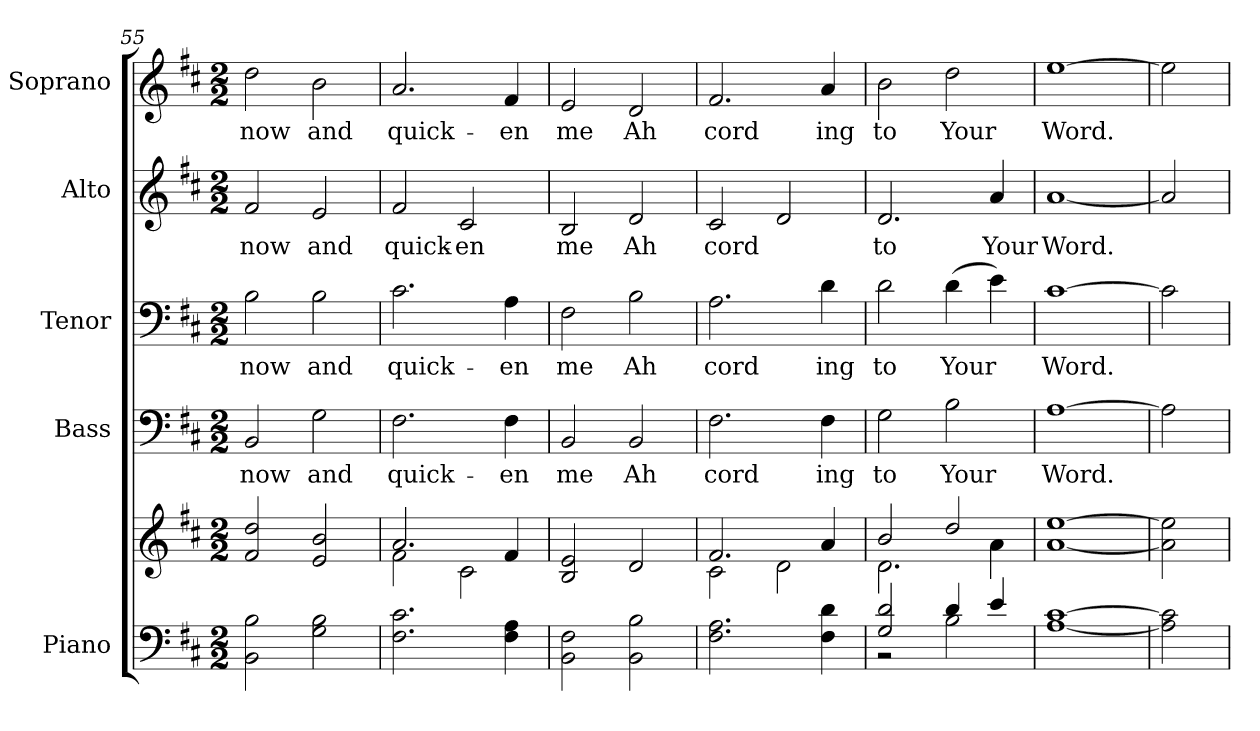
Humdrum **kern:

**kern	**kern	**kern	**text	**kern	**text	**kern	**text	**kern	**text
*part5	*part5	*part4	*part4	*part3	*part3	*part2	*part2	*part1	*part1
*staff6	*staff5	*staff4	*staff4	*staff3	*staff3	*staff2	*staff2	*staff1	*staff1
*I"Piano	*	*I"Bass	*	*I"Tenor	*	*I"Alto	*	*I"Soprano	*
*I'Pno.	*	*I'B.	*	*I'T.	*	*I'A.	*	*I'S.	*
*clefF4	*clefG2	*clefF4	*	*clefF4	*	*clefG2	*	*clefG2	*
*k[f#c#]	*k[f#c#]	*k[f#c#]	*	*k[f#c#]	*	*k[f#c#]	*	*k[f#c#]	*
*D:	*D:	*D:	*	*D:	*	*D:	*	*D:	*
*M2/2	*M2/2	*M2/2	*	*M2/2	*	*M2/2	*	*M2/2	*
=55	=55	=55	=55	=55	=55	=55	=55	=55	=55
!	!	!	!LO:LY:b:color=#000000	!	!	!	!	!	!
!	!	!	!	!	!LO:LY:b:color=#000000	!	!	!	!
!	!	!	!	!	!	!	!LO:LY:b:color=#000000	!	!
!	!	!	!	!	!	!	!	!	!LO:LY:b:color=#000000
2BBi\ 2Bi	2f#i/ 2ddi	2BBi/	now	2Bi\	now	2f#i/	now	2ddi\	now
!	!	!	!LO:LY:b:color=#000000	!	!	!	!	!	!
!	!	!	!	!	!LO:LY:b:color=#000000	!	!	!	!
!	!	!	!	!	!	!	!LO:LY:b:color=#000000	!	!
!	!	!	!	!	!	!	!	!	!LO:LY:b:color=#000000
2Gi\ 2Bi	2ei/ 2bi	2Gi\	and	2Bi\	and	2ei/	and	2bi\	and
=56	=56	=56	=56	=56	=56	=56	=56	=56	=56
*	*^	*	*	*	*	*	*	*	*
!	!	!	!	!LO:LY:b:color=#000000	!	!	!	!	!	!
!	!	!	!	!	!	!LO:LY:b:color=#000000	!	!	!	!
!	!	!	!	!	!	!	!	!LO:LY:b:color=#000000	!	!
!	!	!	!	!	!	!	!	!	!	!LO:LY:b:color=#000000
2.F#i\ 2.c#i	2.ai/	2f#i\	2.F#i\	quick-	2.c#i\	quick-	2f#i/	quick-	2.ai/	quick-
!	!	!	!	!	!	!	!	!LO:LY:b:color=#000000	!	!
.	.	2c#i\	.	.	.	.	2c#i/	-en	.	.
!	!	!	!	!LO:LY:b:color=#000000	!	!	!	!	!	!
!	!	!	!	!	!	!LO:LY:b:color=#000000	!	!	!	!
!	!	!	!	!	!	!	!	!	!	!LO:LY:b:color=#000000
4F#i\ 4Ai	4f#i/	.	4F#i\	-en	4Ai\	-en	.	.	4f#i/	-en
*	*v	*v	*	*	*	*	*	*	*	*
=57	=57	=57	=57	=57	=57	=57	=57	=57	=57
!	!	!	!LO:LY:b:color=#000000	!	!	!	!	!	!
!	!	!	!	!	!LO:LY:b:color=#000000	!	!	!	!
!	!	!	!	!	!	!	!LO:LY:b:color=#000000	!	!
!	!	!	!	!	!	!	!	!	!LO:LY:b:color=#000000
2BBi\ 2F#i	2Bi/ 2ei	2BBi/	me	2F#i\	me	2Bi/	me	2ei/	me
!	!	!	!LO:LY:b:color=#000000	!	!	!	!	!	!
!	!	!	!	!	!LO:LY:b:color=#000000	!	!	!	!
!	!	!	!	!	!	!	!LO:LY:b:color=#000000	!	!
!	!	!	!	!	!	!	!	!	!LO:LY:b:color=#000000
2BBi\ 2Bi	2di/	2BBi/	Ah	2Bi\	Ah	2di/	Ah	2di/	Ah
=58	=58	=58	=58	=58	=58	=58	=58	=58	=58
*	*^	*	*	*	*	*	*	*	*
!	!	!	!	!LO:LY:b:color=#000000	!	!	!	!	!	!
!	!	!	!	!	!	!LO:LY:b:color=#000000	!	!	!	!
!	!	!	!	!	!	!	!	!LO:LY:b:color=#000000	!	!
!	!	!	!	!	!	!	!	!	!	!LO:LY:b:color=#000000
2.F#i\ 2.Ai	2.f#i/	2c#i\	2.F#i\	cord	2.Ai\	cord	2c#i/	cord	2.f#i/	cord
.	.	2di\	.	.	.	.	2di/	.	.	.
!	!	!	!	!LO:LY:b:color=#000000	!	!	!	!	!	!
!	!	!	!	!	!	!LO:LY:b:color=#000000	!	!	!	!
!	!	!	!	!	!	!	!	!	!	!LO:LY:b:color=#000000
4F#i\ 4di	4ai/	.	4F#i\	ing	4di\	ing	.	.	4ai/	ing
!!LO:PB:g=z
=59	=59	=59	=59	=59	=59	=59	=59	=59	=59	=59
*^	*	*	*	*	*	*	*	*	*	*
!	!	!	!	!	!LO:LY:b:color=#000000	!	!	!	!	!	!
!	!	!	!	!	!	!	!LO:LY:b:color=#000000	!	!	!	!
!	!	!	!	!	!	!	!	!	!LO:LY:b:color=#000000	!	!
!	!	!	!	!	!	!	!	!	!	!	!LO:LY:b:color=#000000
2Gi/ 2di	2r	2bi/	2.di\	2Gi\	to	2di\	to	2.di/	to	2bi\	to
!	!	!	!	!	!LO:LY:b:color=#000000	!	!	!	!	!	!
!	!	!	!	!	!	!	!LO:LY:b:color=#000000	!	!	!	!
!	!	!	!	!	!	!	!	!	!	!	!LO:LY:b:color=#000000
4di/	2Bi\	2ddi/	.	2Bi\	Your	(4di\	Your	.	.	2ddi\	Your
!	!	!	!	!	!	!	!	!	!LO:LY:b:color=#000000	!	!
4ei/	.	.	4ai\	.	.	4ei\)	.	4ai/	Your	.	.
*v	*v	*	*	*	*	*	*	*	*	*	*
*	*v	*v	*	*	*	*	*	*	*	*
=60	=60	=60	=60	=60	=60	=60	=60	=60	=60
*	*^	*	*	*	*	*	*	*	*
!	!	!	!	!LO:LY:b:color=#000000	!	!	!	!	!	!
*	*v	*v	*	*	*	*	*	*	*	*
*	*^	*	*	*	*	*	*	*	*
!	!	!	!	!	!	!LO:LY:b:color=#000000	!	!	!	!
*	*v	*v	*	*	*	*	*	*	*	*
*	*^	*	*	*	*	*	*	*	*
!	!	!	!	!	!	!	!	!LO:LY:b:color=#000000	!	!
*	*v	*v	*	*	*	*	*	*	*	*
*	*^	*	*	*	*	*	*	*	*
!	!	!	!	!	!	!	!	!	!	!LO:LY:b:color=#000000
*	*v	*v	*	*	*	*	*	*	*	*
[1Ai [1c#i	[1ai [1eei	[1Ai	Word.	[1c#i	Word.	[1ai	Word.	[1eei	Word.
=61	=61	=61	=61	=61	=61	=61	=61	=61	=61
2Ai] 2c#i]	2ai] 2eei]	2Ai]	.	2c#i]	.	2ai]	.	2eei]	.
=	=	=	=	=	=	=	=	=	=
*-	*-	*-	*-	*-	*-	*-	*-	*-	*-
